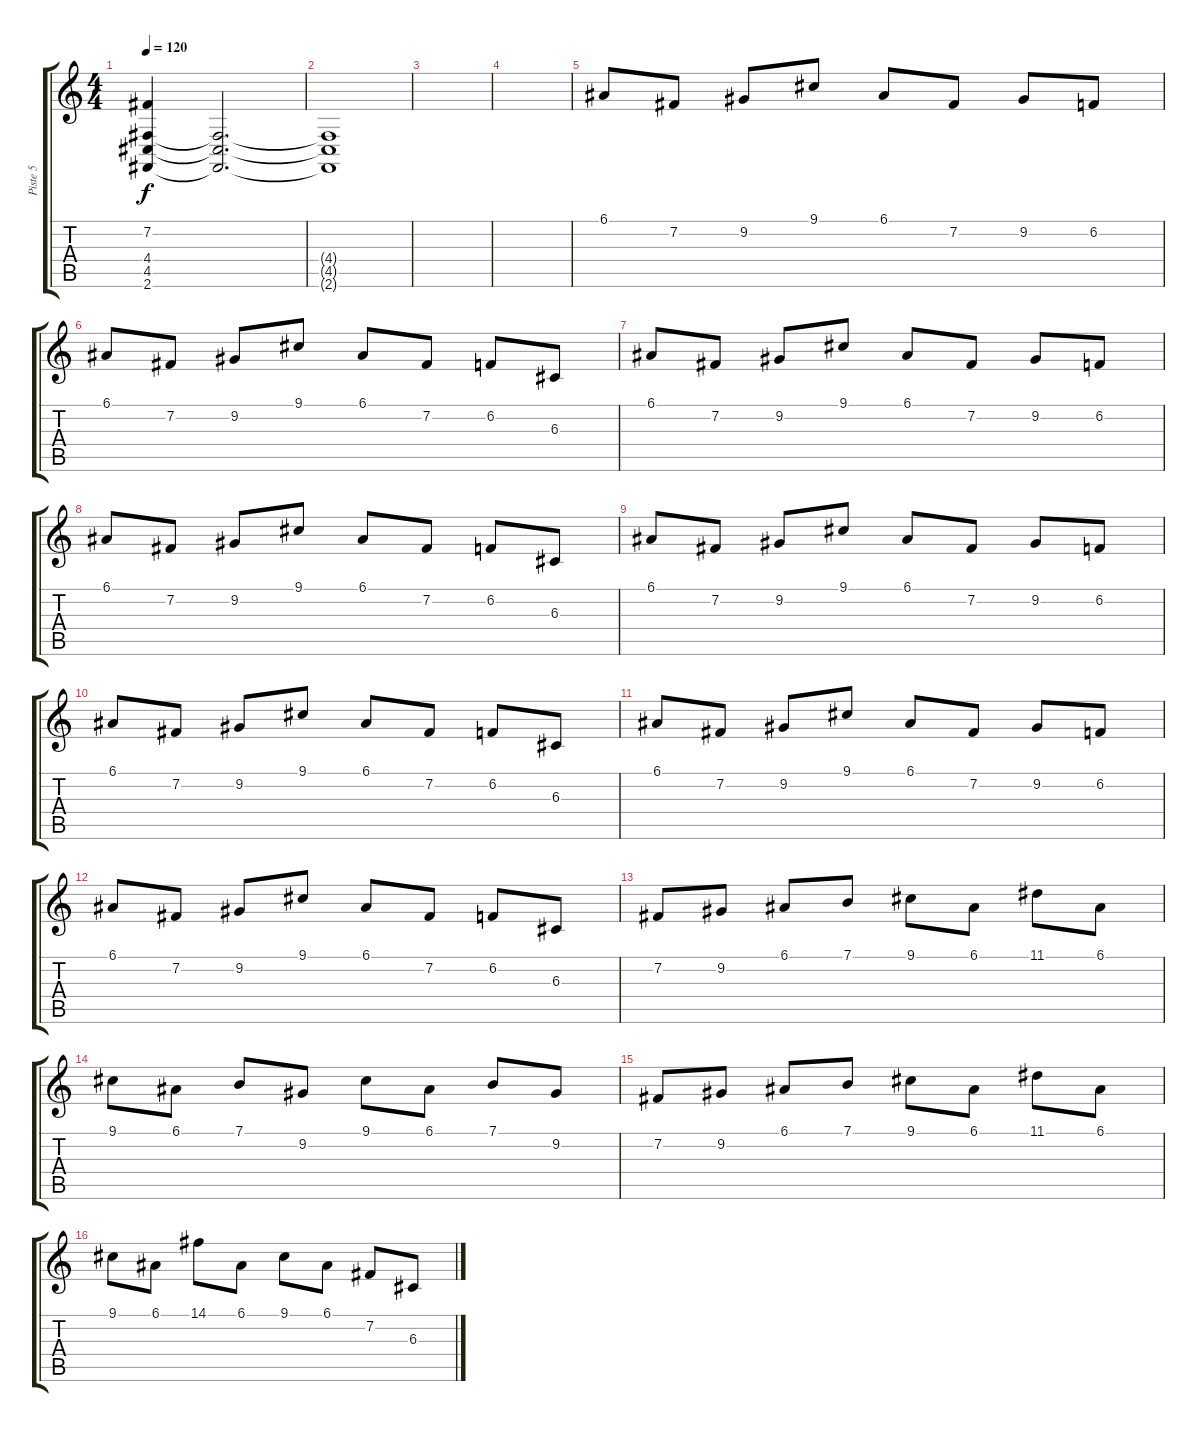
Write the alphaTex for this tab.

\track ("Piste 5" "Piste 5") {instrument pad3polysynth}
\staff {score tabs}
\tuning (E4 B3 G3 D3 A2 E2) {hide}
\ts (4 4)
\tempo 120
\clef g2
\ks c
(7.2 4.4 4.5 2.6).4{dy f} (4.4{t} 4.5{t} 2.6{t}).2{d} |
(4.4{t} 4.5{t} 2.6{t}).1 |
|
|
6.1.8 7.2.8 9.2.8 9.1.8 6.1.8 7.2.8 9.2.8 6.2.8 |
6.1.8 7.2.8 9.2.8 9.1.8 6.1.8 7.2.8 6.2.8 6.3.8 |
6.1.8 7.2.8 9.2.8 9.1.8 6.1.8 7.2.8 9.2.8 6.2.8 |
6.1.8 7.2.8 9.2.8 9.1.8 6.1.8 7.2.8 6.2.8 6.3.8 |
6.1.8 7.2.8 9.2.8 9.1.8 6.1.8 7.2.8 9.2.8 6.2.8 |
6.1.8 7.2.8 9.2.8 9.1.8 6.1.8 7.2.8 6.2.8 6.3.8 |
6.1.8 7.2.8 9.2.8 9.1.8 6.1.8 7.2.8 9.2.8 6.2.8 |
6.1.8 7.2.8 9.2.8 9.1.8 6.1.8 7.2.8 6.2.8 6.3.8 |
7.2.8 9.2.8 6.1.8 7.1.8 9.1.8 6.1.8 11.1.8 6.1.8 |
9.1.8 6.1.8 7.1.8 9.2.8 9.1.8 6.1.8 7.1.8 9.2.8 |
7.2.8 9.2.8 6.1.8 7.1.8 9.1.8 6.1.8 11.1.8 6.1.8 |
9.1.8 6.1.8 14.1.8 6.1.8 9.1.8 6.1.8 7.2.8 6.3.8
